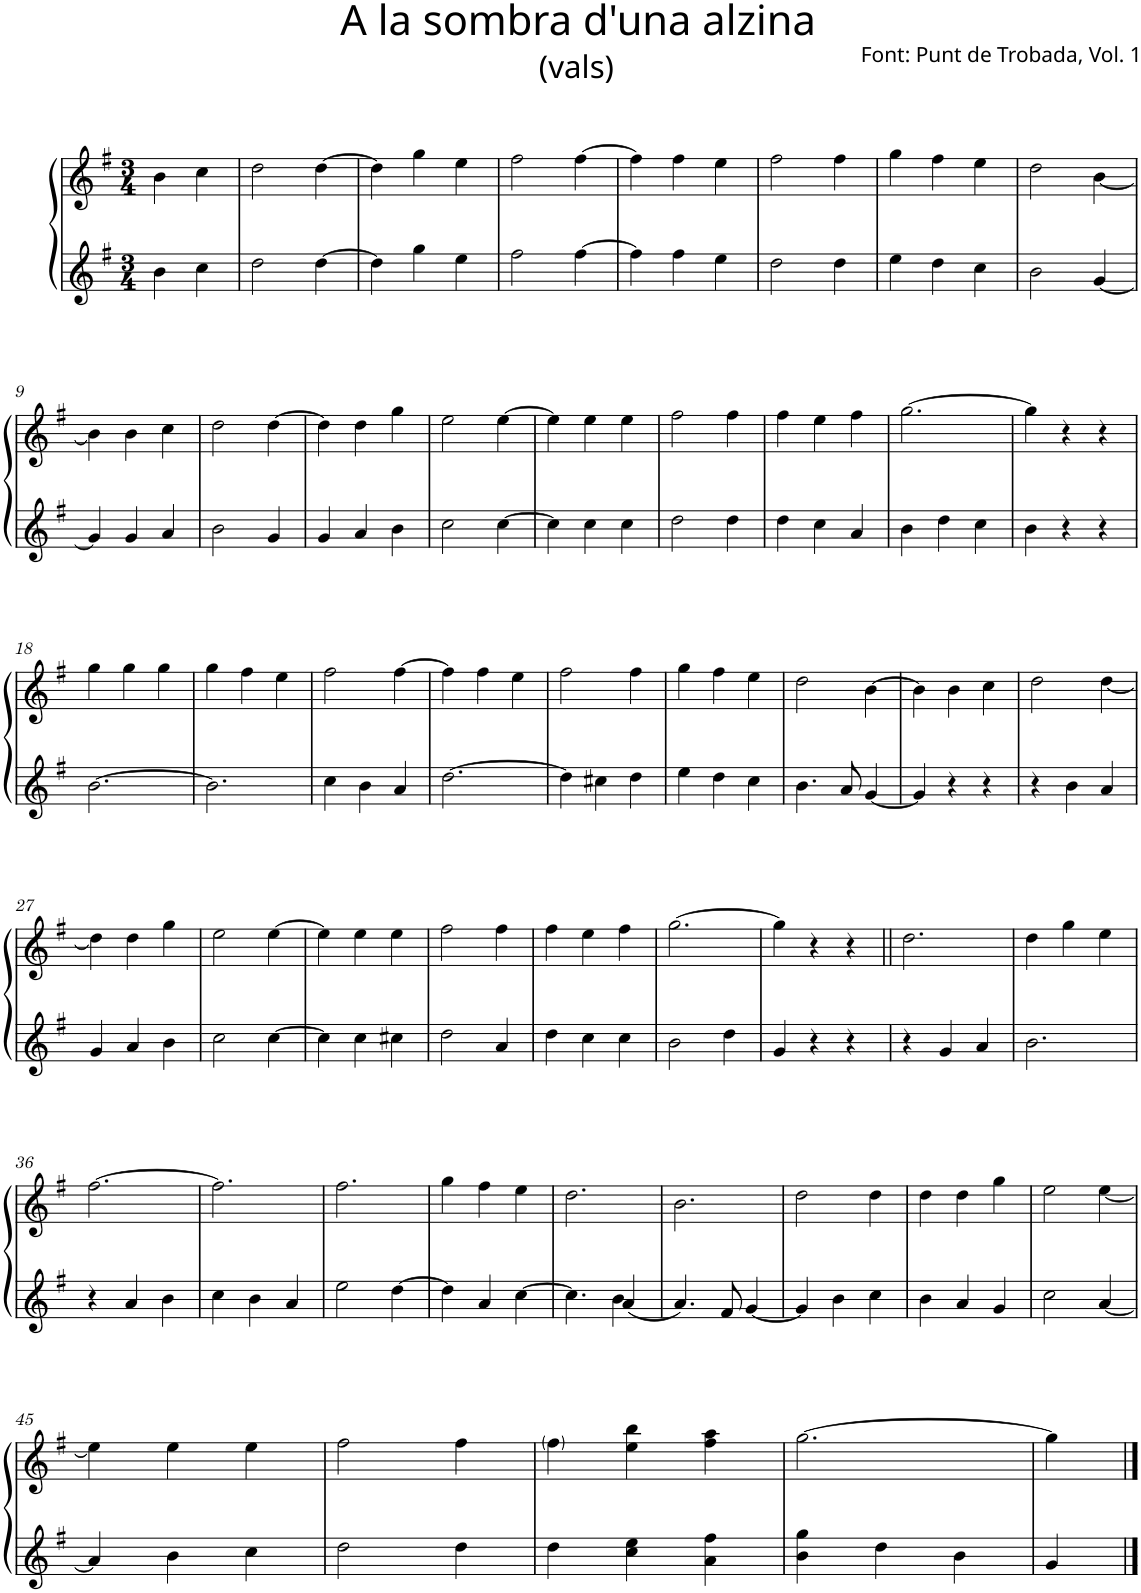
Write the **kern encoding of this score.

**kern	**kern
*part1	*part1
*staff2	*staff1
*I"Gralla 1 Gralla 2	*
*I'Gr. 1	*
*clefG2	*clefG2
*k[f#]	*k[f#]
*G:	*G:
*M3/4	*M3/4
=1	=1
4b\	4b\
4cc\	4cc\
=2	=2
2dd\	2dd\
[>4dd\	[>4dd\
=3	=3
4dd\]	4dd\]
4gg\	4gg\
4ee\	4ee\
=4	=4
2ff#\	2ff#\
[>4ff#\	[>4ff#\
=5	=5
4ff#\]	4ff#\]
4ff#\	4ff#\
4ee\	4ee\
=6	=6
2dd\	2ff#\
4dd\	4ff#\
=7	=7
4ee\	4gg\
4dd\	4ff#\
4cc\	4ee\
=8	=8
2b\	2dd\
[<4g/	[<4b\
!!LO:LB:g=z
=9	=9
4g/]	4b\]
4g/	4b\
4a/	4cc\
=10	=10
2b\	2dd\
4g/	[>4dd\
=11	=11
4g/	4dd\]
4a/	4dd\
4b\	4gg\
=12	=12
2cc\	2ee\
[>4cc\	[>4ee\
=13	=13
4cc\]	4ee\]
4cc\	4ee\
4cc\	4ee\
=14	=14
2dd\	2ff#\
4dd\	4ff#\
=15	=15
4dd\	4ff#\
4cc\	4ee\
4a/	4ff#\
=16	=16
4b\	[>2.gg\
4dd\	.
4cc\	.
=17	=17
4b\	4gg\]
4r	4r
4r	4r
!!LO:LB:g=z
=18	=18
[>2.b\	4gg\
.	4gg\
.	4gg\
=19	=19
2.b\]	4gg\
.	4ff#\
.	4ee\
=20	=20
4cc\	2ff#\
4b\	.
4a/	[>4ff#\
=21	=21
[>2.dd\	4ff#\]
.	4ff#\
.	4ee\
=22	=22
4dd\]	2ff#\
4cc#X\	.
4dd\	4ff#\
=23	=23
4ee\	4gg\
4dd\	4ff#\
4cc\	4ee\
=24	=24
4.b\	2dd\
8a/	.
[<4g/	[>4b\
=25	=25
4g/]	4b\]
4r	4b\
4r	4cc\
=26	=26
4r	2dd\
4b\	.
4a/	[<4dd\
!!LO:LB:g=z
=27	=27
4g/	4dd\]
4a/	4dd\
4b\	4gg\
=28	=28
2cc\	2ee\
[>4cc\	[>4ee\
=29	=29
4cc\]	4ee\]
4cc\	4ee\
4cc#X\	4ee\
=30	=30
2dd\	2ff#\
4a/	4ff#\
=31	=31
4dd\	4ff#\
4cc\	4ee\
4cc\	4ff#\
=32	=32
2b\	[>2.gg\
4dd\	.
=33	=33
4g/	4gg\]
4r	4r
4r	4r
=34||	=34||
4r	2.dd\
4g/	.
4a/	.
=35	=35
2.b\	4dd\
.	4gg\
.	4ee\
!!LO:LB:g=z
=36	=36
4r	[>2.ff#\
4a/	.
4b\	.
=37	=37
4cc\	2.ff#\]
4b\	.
4a/	.
=38	=38
2ee\	2.ff#\
[>4dd\	.
=39	=39
4dd\]	4gg\
4a/	4ff#\
[>4cc\	4ee\
=40	=40
*^	*
4.cc\]	4.ryy	2.dd\
4a/	4b\	.
8ryy	8ryy	.
*v	*v	*
=41	=41
4.a/	2.b\
8f#/	.
[<4g/	.
=42	=42
4g/]	2dd\
4b\	.
4cc\	4dd\
=43	=43
4b\	4dd\
4a/	4dd\
4g/	4gg\
=44	=44
2cc\	2ee\
[<4a/	[<4ee\
!!LO:LB:g=z
=45	=45
4a/]	4ee\]
4b\	4ee\
4cc\	4ee\
=46	=46
2dd\	2ff#\
4dd\	4ff#\
=47	=47
4dd\	4ff#\
4cc\ 4ee\	4ee\ 4bb\
4a\ 4ff#\	4ff#\ 4aa\
=48	=48
4b\ 4gg\	[>2.gg\
4dd\	.
4b\	.
=49	=49
4g/	4gg\]
==	==
*-	*-
